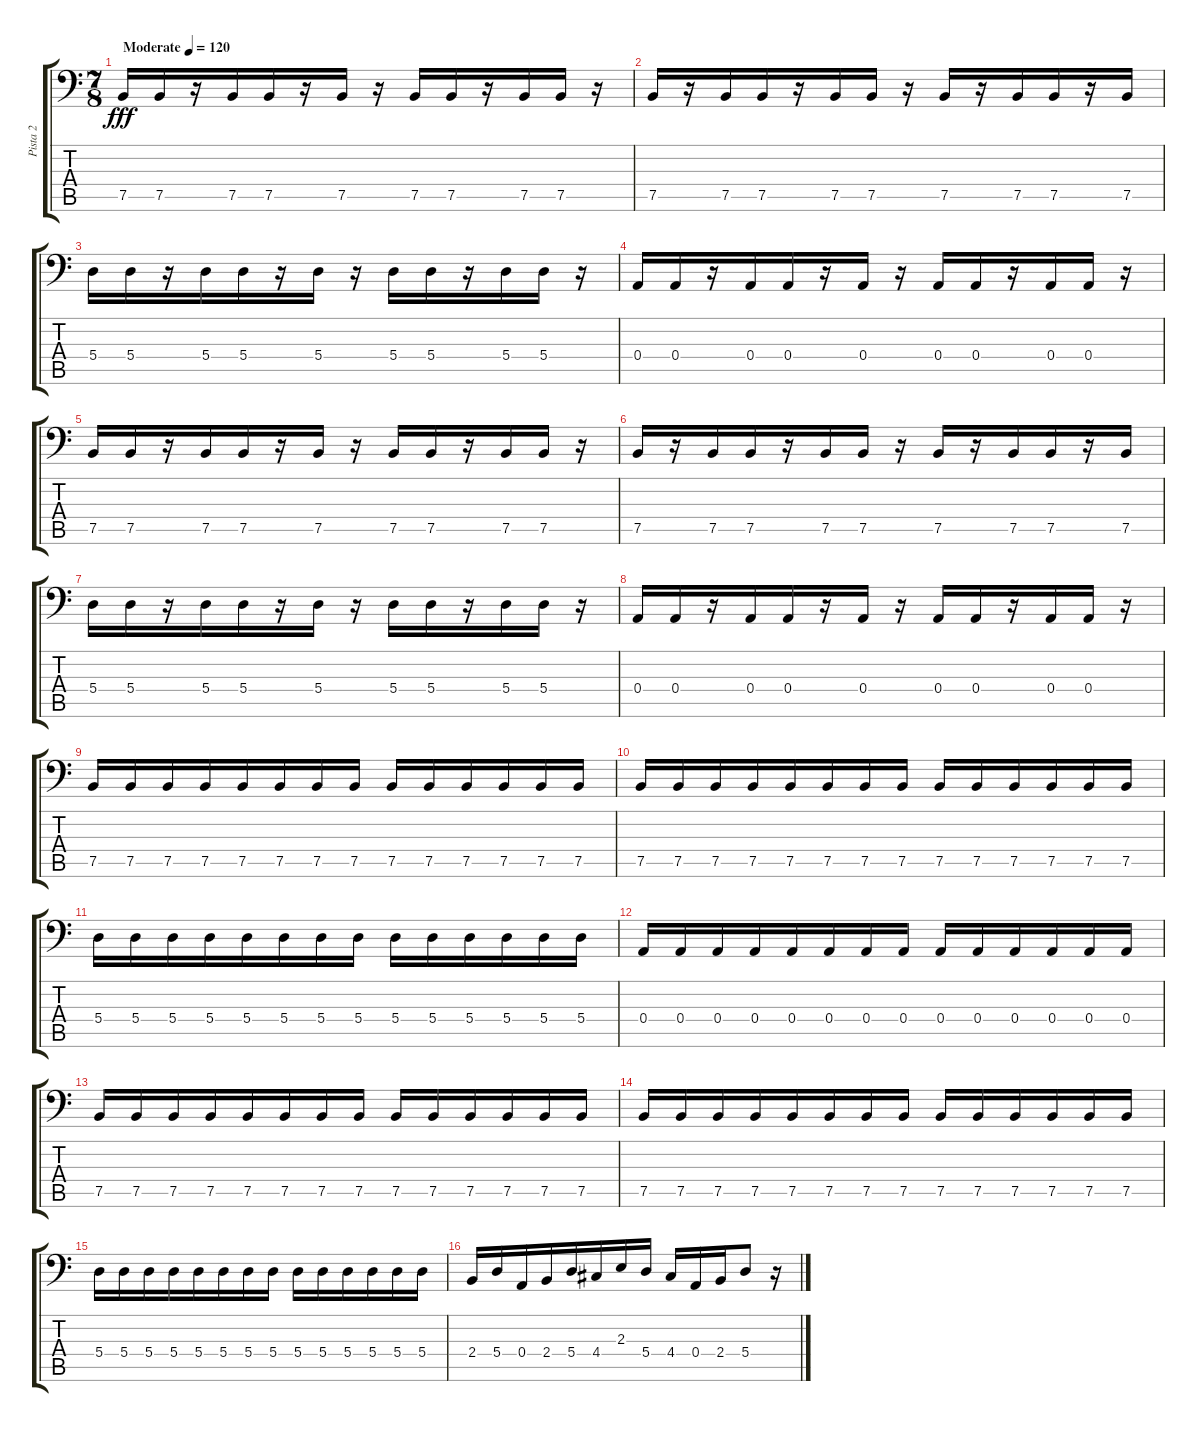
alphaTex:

\track ("Pista 2" "Pista 2") {instrument electricbassfinger}
\staff {score tabs}
\tuning (C3 G2 D2 A1 E1 B0) {hide}
\ts (7 8)
\tempo (120 "Moderate")
\clef f4
\ks c
7.5.16{dy fff instrument electricbassfinger} 7.5.16 r.16 7.5.16 7.5.16 r.16 7.5.16 r.16 7.5.16 7.5.16 r.16 7.5.16 7.5.16 r.16 |
7.5.16 r.16 7.5.16 7.5.16 r.16 7.5.16 7.5.16 r.16 7.5.16 r.16 7.5.16 7.5.16 r.16 7.5.16 |
5.4.16 5.4.16 r.16 5.4.16 5.4.16 r.16 5.4.16 r.16 5.4.16 5.4.16 r.16 5.4.16 5.4.16 r.16 |
0.4.16 0.4.16 r.16 0.4.16 0.4.16 r.16 0.4.16 r.16 0.4.16 0.4.16 r.16 0.4.16 0.4.16 r.16 |
7.5.16 7.5.16 r.16 7.5.16 7.5.16 r.16 7.5.16 r.16 7.5.16 7.5.16 r.16 7.5.16 7.5.16 r.16 |
7.5.16 r.16 7.5.16 7.5.16 r.16 7.5.16 7.5.16 r.16 7.5.16 r.16 7.5.16 7.5.16 r.16 7.5.16 |
5.4.16 5.4.16 r.16 5.4.16 5.4.16 r.16 5.4.16 r.16 5.4.16 5.4.16 r.16 5.4.16 5.4.16 r.16 |
0.4.16 0.4.16 r.16 0.4.16 0.4.16 r.16 0.4.16 r.16 0.4.16 0.4.16 r.16 0.4.16 0.4.16 r.16 |
7.5.16 7.5.16 7.5.16 7.5.16 7.5.16 7.5.16 7.5.16 7.5.16 7.5.16 7.5.16 7.5.16 7.5.16 7.5.16 7.5.16 |
7.5.16 7.5.16 7.5.16 7.5.16 7.5.16 7.5.16 7.5.16 7.5.16 7.5.16 7.5.16 7.5.16 7.5.16 7.5.16 7.5.16 |
5.4.16 5.4.16 5.4.16 5.4.16 5.4.16 5.4.16 5.4.16 5.4.16 5.4.16 5.4.16 5.4.16 5.4.16 5.4.16 5.4.16 |
0.4.16 0.4.16 0.4.16 0.4.16 0.4.16 0.4.16 0.4.16 0.4.16 0.4.16 0.4.16 0.4.16 0.4.16 0.4.16 0.4.16 |
7.5.16 7.5.16 7.5.16 7.5.16 7.5.16 7.5.16 7.5.16 7.5.16 7.5.16 7.5.16 7.5.16 7.5.16 7.5.16 7.5.16 |
7.5.16 7.5.16 7.5.16 7.5.16 7.5.16 7.5.16 7.5.16 7.5.16 7.5.16 7.5.16 7.5.16 7.5.16 7.5.16 7.5.16 |
5.4.16 5.4.16 5.4.16 5.4.16 5.4.16 5.4.16 5.4.16 5.4.16 5.4.16 5.4.16 5.4.16 5.4.16 5.4.16 5.4.16 |
2.4.16 5.4.16 0.4.16 2.4.16 5.4.16 4.4.16 2.3.16 5.4.16 4.4.16 0.4.16 2.4.16 5.4.8 r.16
